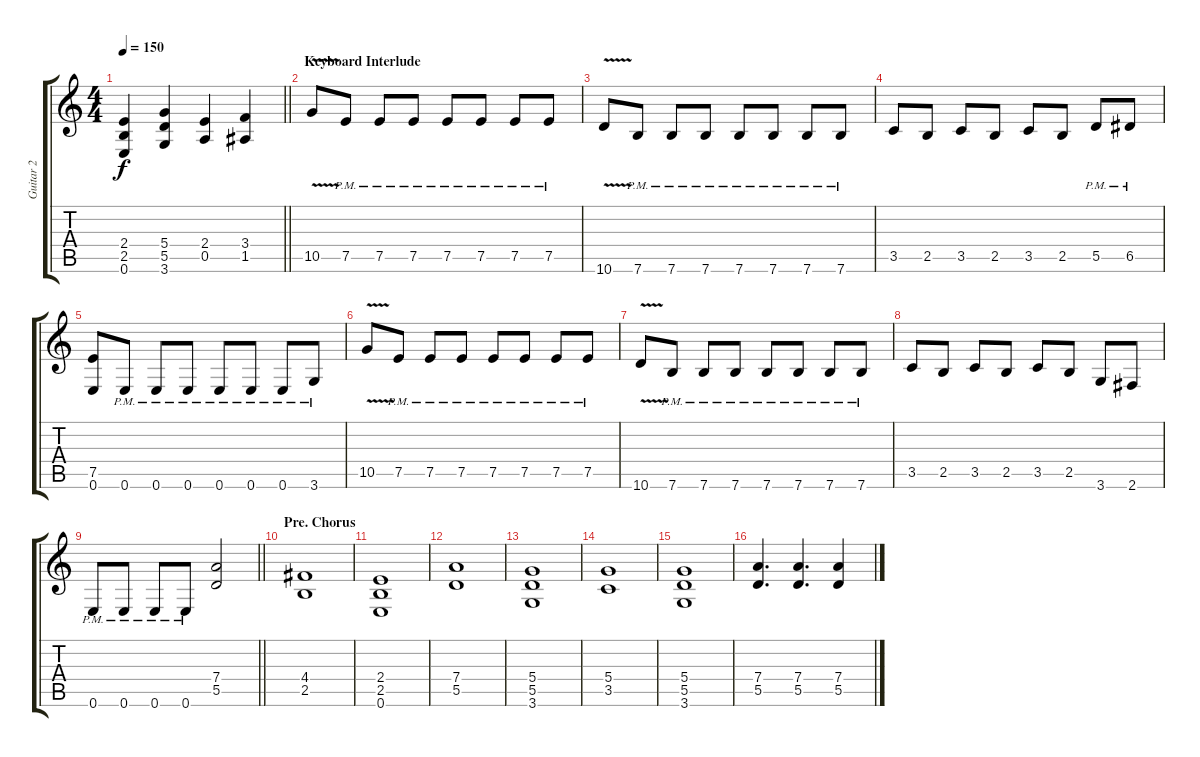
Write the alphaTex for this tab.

\track ("Guitar 2" "Guitar 2") {instrument overdrivenguitar}
\staff {score tabs}
\tuning (E4 B3 G3 D3 A2 E2) {hide}
\ts (4 4)
\tempo 150
\clef g2
\barLineRight lightlight
\ks c
(2.4 2.5 0.6).4{dy f} (5.4 5.5 3.6).4 (2.4 0.5).4 (3.4 1.5).4 |
\section ("" "Keyboard Interlude")
10.5{v}.8 7.5{pm}.8 7.5{pm}.8 7.5{pm}.8 7.5{pm}.8 7.5{pm}.8 7.5{pm}.8 7.5{pm}.8 |
10.6{v}.8 7.6{pm}.8 7.6{pm}.8 7.6{pm}.8 7.6{pm}.8 7.6{pm}.8 7.6{pm}.8 7.6{pm}.8 |
3.5.8 2.5.8 3.5.8 2.5.8 3.5.8 2.5.8 5.5{pm}.8 6.5{pm}.8 |
(7.5 0.6).8 0.6{pm}.8 0.6{pm}.8 0.6{pm}.8 0.6{pm}.8 0.6{pm}.8 0.6{pm}.8 3.6{pm}.8 |
10.5{v}.8 7.5{pm}.8 7.5{pm}.8 7.5{pm}.8 7.5{pm}.8 7.5{pm}.8 7.5{pm}.8 7.5{pm}.8 |
10.6{v}.8 7.6{pm}.8 7.6{pm}.8 7.6{pm}.8 7.6{pm}.8 7.6{pm}.8 7.6{pm}.8 7.6{pm}.8 |
3.5.8 2.5.8 3.5.8 2.5.8 3.5.8 2.5.8 3.6.8 2.6.8 |
\barLineRight lightlight
0.6{pm}.8 0.6{pm}.8 0.6{pm}.8 0.6{pm}.8 (7.4 5.5).2 |
\section ("" "Pre. Chorus")
(4.4 2.5).1 |
(2.4 2.5 0.6).1 |
(7.4 5.5).1 |
(5.4 5.5 3.6).1 |
(5.4 3.5).1 |
(5.4 5.5 3.6).1 |
(7.4 5.5).4{d} (7.4 5.5).4{d} (7.4 5.5).4
